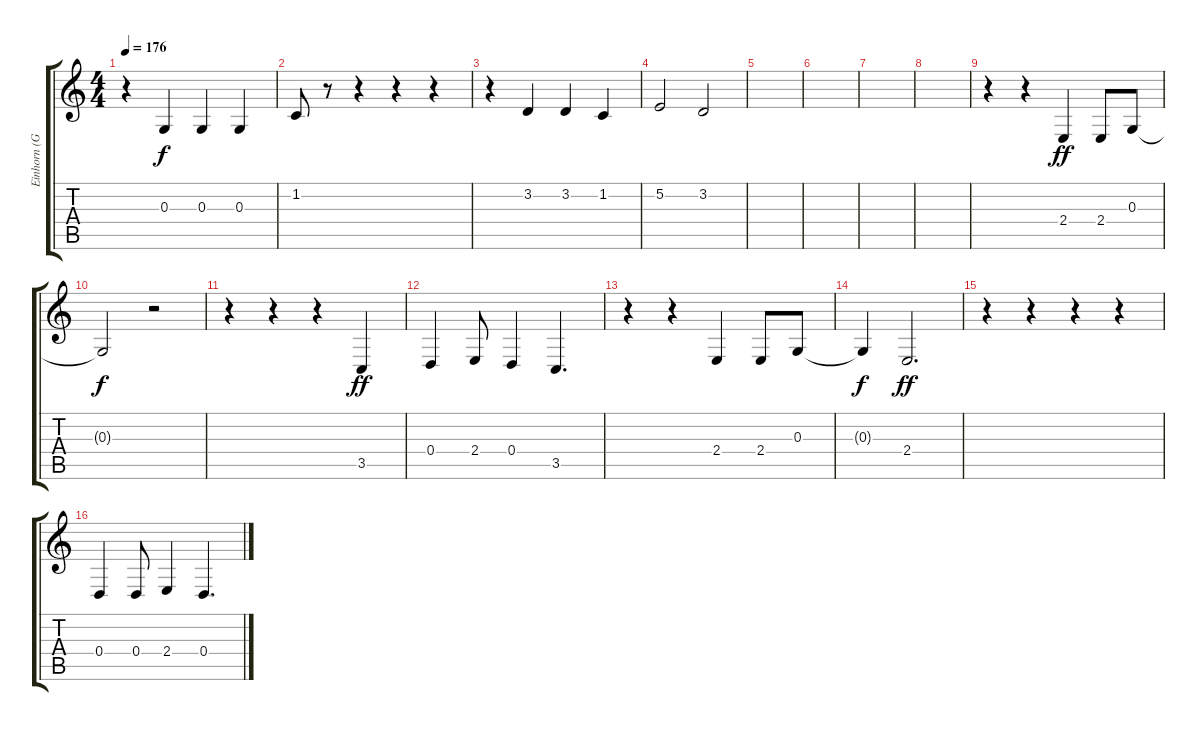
\track ("Einhorn (Gesang)" "Einhorn (G") {instrument cello}
\staff {score tabs}
\tuning (E4 B3 G3 D3 A2 E2) {hide}
\ts (4 4)
\tempo 176
\clef g2
\ks c
r.4{dy f} 0.3.4 0.3.4 0.3.4 |
1.2.8 r.8 r.4 r.4 r.4 |
r.4 3.2.4 3.2.4 1.2.4 |
5.2.2 3.2.2 |
|
|
|
|
r.4 r.4 2.4.4{dy ff} 2.4.8 0.3.8 |
0.3{t}.2{dy f} r.2 |
r.4 r.4 r.4 3.5.4{dy ff} |
0.4.4 2.4.8 0.4.4 3.5.4{d} |
r.4 r.4 2.4.4 2.4.8 0.3.8 |
0.3{t}.4{dy f} 2.4.2{d dy ff} |
r.4 r.4 r.4 r.4 |
0.4.4 0.4.8 2.4.4 0.4.4{d}
